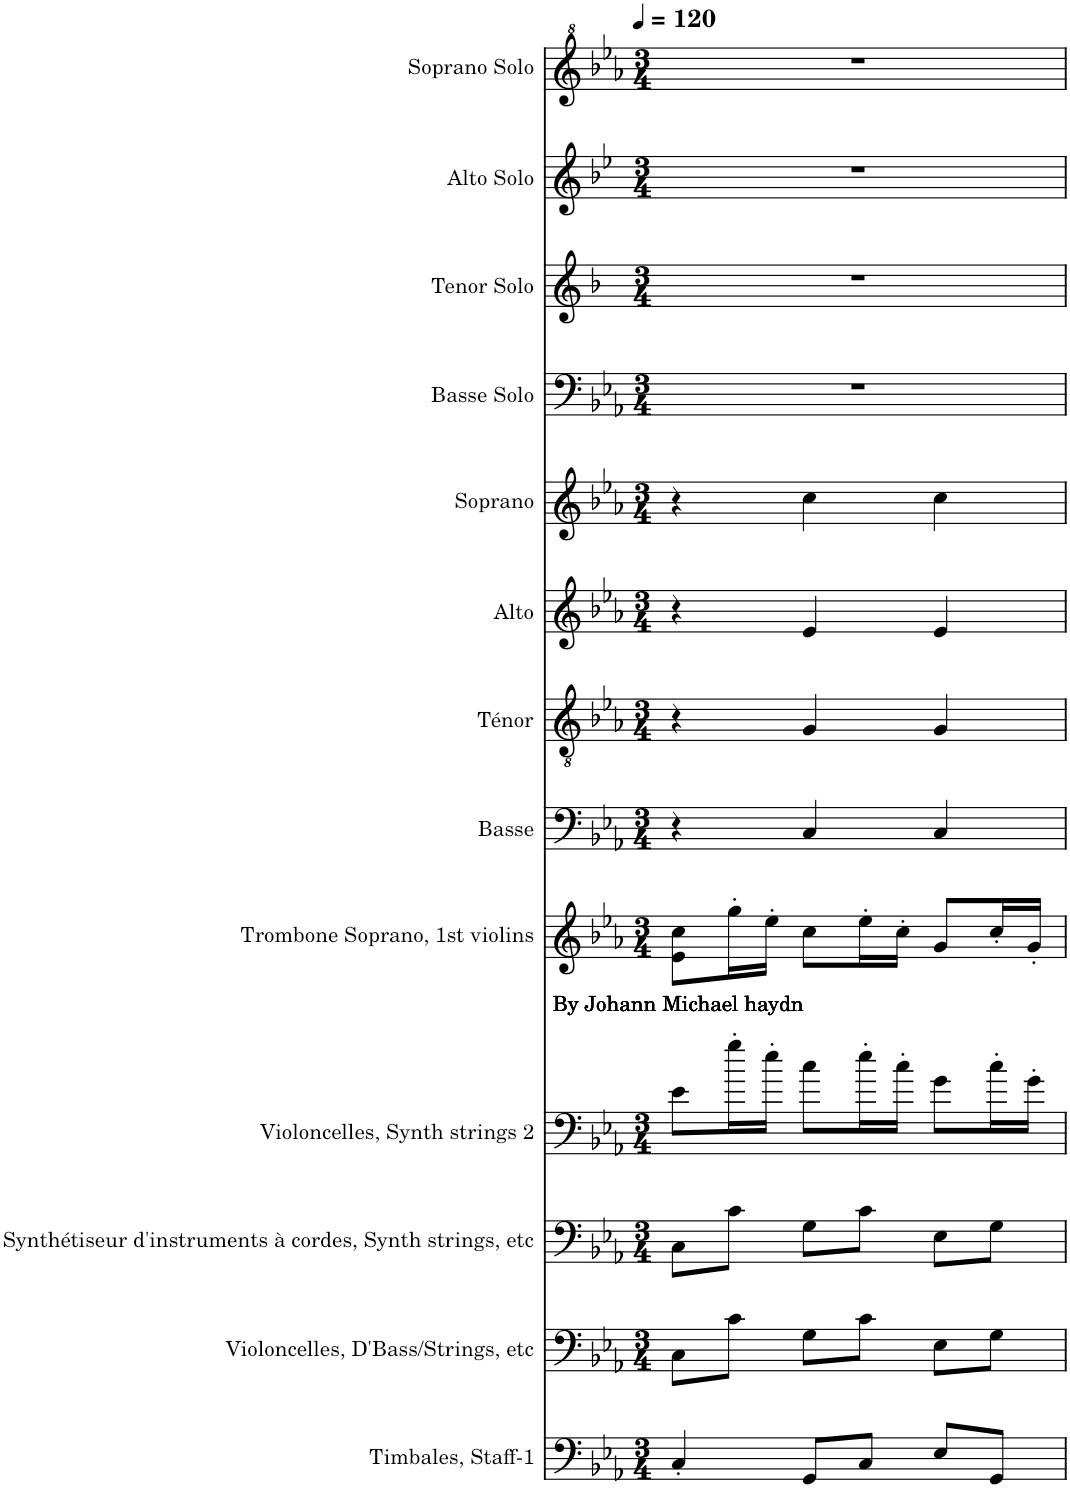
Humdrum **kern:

**kern	**kern	**kern	**kern	**kern	**text	**kern	**kern	**kern	**kern	**kern	**kern	**kern	**kern
*part13	*part12	*part11	*part10	*part9	*part9	*part8	*part7	*part6	*part5	*part4	*part3	*part2	*part1
*staff13	*staff12	*staff11	*staff10	*staff9	*staff9	*staff8	*staff7	*staff6	*staff5	*staff4	*staff3	*staff2	*staff1
*I"Timbales, Staff-1	*I"Violoncelles, D'Bass/Strings, etc	*I"Synthétiseur d'instruments à cordes, Synth strings, etc	*I"Violoncelles, Synth strings 2	*I"Trombone Soprano, 1st violins	*	*I"Basse	*I"Ténor	*I"Alto	*I"Soprano	*I"Basse Solo	*I"Tenor Solo	*I"Alto Solo	*I"Soprano Solo
*I'Timb.	*I'Vlcs	*I'Synth.	*I'Vlcs	*I'Tbn, S,	*	*I'B.	*I'T.	*I'A.	*I'Sop	*I'Bas S	*I'Ten S	*I'Alt S	*I'Sop. S
*clefF4	*clefF4	*clefF4	*clefF4	*clefG2	*	*clefF4	*clefGv2	*clefG2	*clefG2	*clefF4	*clefG2	*clefG2	*clefG^2
*	*	*	*	*	*	*	*	*	*	*	*Trd8c14	*Trd4c7	*
*k[b-e-a-]	*k[b-e-a-]	*k[b-e-a-]	*k[b-e-a-]	*k[b-e-a-]	*	*k[b-e-a-]	*k[b-e-a-]	*k[b-e-a-]	*k[b-e-a-]	*k[b-e-a-]	*k[b-]	*k[b-e-]	*k[b-e-a-]
*M3/4	*M3/4	*M3/4	*M3/4	*M3/4	*	*M3/4	*M3/4	*M3/4	*M3/4	*M3/4	*M3/4	*M3/4	*M3/4
*MM120	*MM120	*MM120	*MM120	*MM120	*	*MM120	*MM120	*MM120	*MM120	*MM120	*MM120	*MM120	*MM120
=1	=1	=1	=1	=1	=1	=1	=1	=1	=1	=1	=1	=1	=1
!	!	!	!	!	!LO:LY:b	!	!	!	!	!	!	!	!
4C'/	8C\L	8C\L	8e-\L	8e-\ 8cc\L	By Johann Michael haydn	4r	4r	4r	4r	2.r	2.r	2.r	2.r
.	8c\J	8c\J	16gg'\L	16gg'\L	.	.	.	.	.	.	.	.	.
.	.	.	16ee-'\JJ	16ee-'\JJ	.	.	.	.	.	.	.	.	.
8GG/L	8G\L	8G\L	8cc\L	8cc\L	.	4C/	4G/	4e-/	4cc\	.	.	.	.
8C/J	8c\J	8c\J	16ee-'\L	16ee-'\L	.	.	.	.	.	.	.	.	.
.	.	.	16cc'\JJ	16cc'\JJ	.	.	.	.	.	.	.	.	.
8E-/L	8E-\L	8E-\L	8g\L	8g/L	.	4C/	4G/	4e-/	4cc\	.	.	.	.
8GG/J	8G\J	8G\J	16cc'\L	16cc'/L	.	.	.	.	.	.	.	.	.
.	.	.	16g'\JJ	16g'/JJ	.	.	.	.	.	.	.	.	.
=	=	=	=	=	=	=	=	=	=	=	=	=	=
*-	*-	*-	*-	*-	*-	*-	*-	*-	*-	*-	*-	*-	*-
